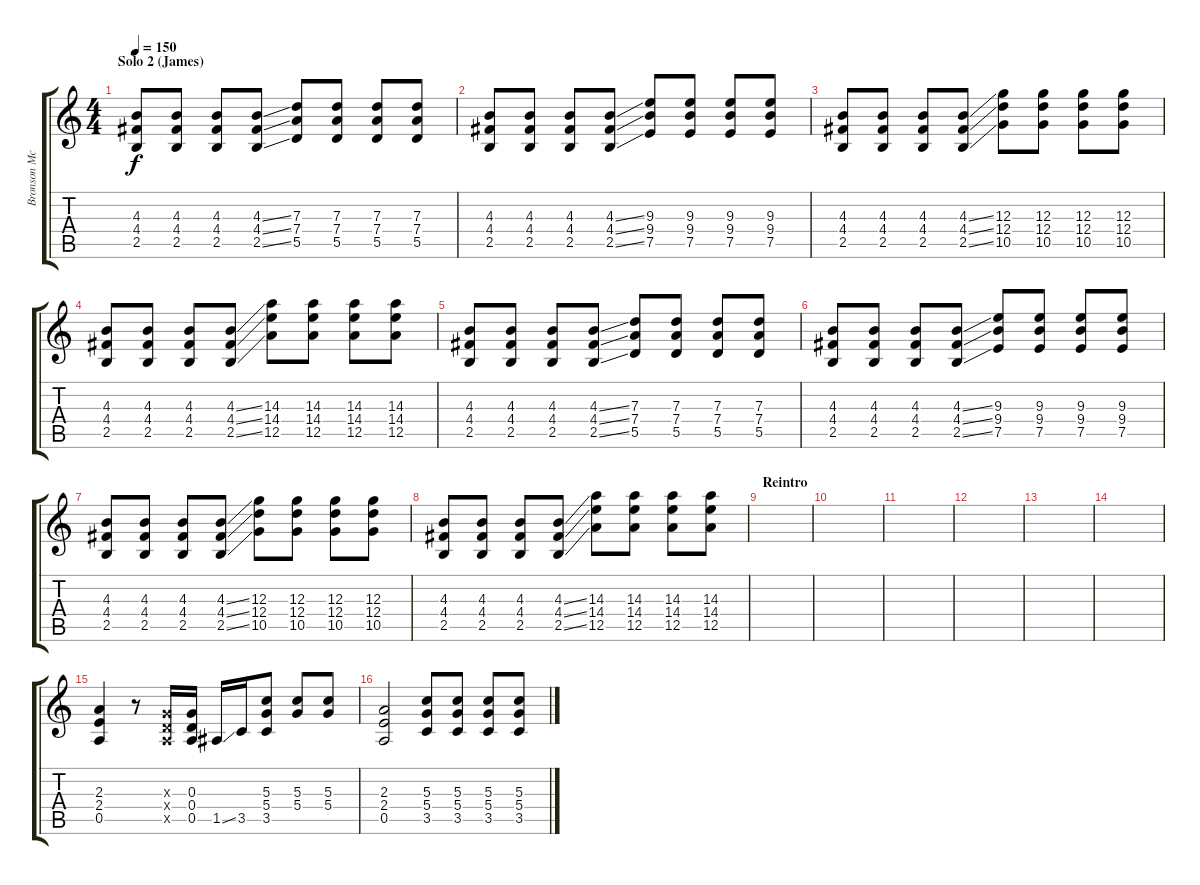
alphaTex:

\track ("Bronson McDowall (Guitar)" "Bronson Mc") {instrument distortionguitar}
\staff {score tabs}
\tuning (E4 B3 G3 D3 A2 E2) {hide}
\ts (4 4)
\section ("" "Solo 2 (James)")
\tempo 150
\clef g2
\ks c
(4.3 4.4 2.5).8{dy f} (4.3 4.4 2.5).8 (4.3 4.4 2.5).8 (4.3{ss} 4.4{ss} 2.5{ss}).8 (7.3 7.4 5.5).8 (7.3 7.4 5.5).8 (7.3 7.4 5.5).8 (7.3 7.4 5.5).8 |
(4.3 4.4 2.5).8 (4.3 4.4 2.5).8 (4.3 4.4 2.5).8 (4.3{ss} 4.4{ss} 2.5{ss}).8 (9.3 9.4 7.5).8 (9.3 9.4 7.5).8 (9.3 9.4 7.5).8 (9.3 9.4 7.5).8 |
(4.3 4.4 2.5).8 (4.3 4.4 2.5).8 (4.3 4.4 2.5).8 (4.3{ss} 4.4{ss} 2.5{ss}).8 (12.3 12.4 10.5).8 (12.3 12.4 10.5).8 (12.3 12.4 10.5).8 (12.3 12.4 10.5).8 |
(4.3 4.4 2.5).8 (4.3 4.4 2.5).8 (4.3 4.4 2.5).8 (4.3{ss} 4.4{ss} 2.5{ss}).8 (14.3 14.4 12.5).8 (14.3 14.4 12.5).8 (14.3 14.4 12.5).8 (14.3 14.4 12.5).8 |
(4.3 4.4 2.5).8 (4.3 4.4 2.5).8 (4.3 4.4 2.5).8 (4.3{ss} 4.4{ss} 2.5{ss}).8 (7.3 7.4 5.5).8 (7.3 7.4 5.5).8 (7.3 7.4 5.5).8 (7.3 7.4 5.5).8 |
(4.3 4.4 2.5).8 (4.3 4.4 2.5).8 (4.3 4.4 2.5).8 (4.3{ss} 4.4{ss} 2.5{ss}).8 (9.3 9.4 7.5).8 (9.3 9.4 7.5).8 (9.3 9.4 7.5).8 (9.3 9.4 7.5).8 |
(4.3 4.4 2.5).8 (4.3 4.4 2.5).8 (4.3 4.4 2.5).8 (4.3{ss} 4.4{ss} 2.5{ss}).8 (12.3 12.4 10.5).8 (12.3 12.4 10.5).8 (12.3 12.4 10.5).8 (12.3 12.4 10.5).8 |
(4.3 4.4 2.5).8 (4.3 4.4 2.5).8 (4.3 4.4 2.5).8 (4.3{ss} 4.4{ss} 2.5{ss}).8 (14.3 14.4 12.5).8 (14.3 14.4 12.5).8 (14.3 14.4 12.5).8 (14.3 14.4 12.5).8 |
\section ("" "Reintro")
|
|
|
|
|
|
(2.3 2.4 0.5).4 r.8 (0.3{x} 0.4{x} 0.5{x}).16 (0.3 0.4 0.5).16 1.5{ss}.16 3.5.16 (5.3 5.4 3.5).8 (5.3 5.4).8 (5.3 5.4).8 |
(2.3 2.4 0.5).2 (5.3 5.4 3.5).8 (5.3 5.4 3.5).8 (5.3 5.4 3.5).8 (5.3 5.4 3.5).8
